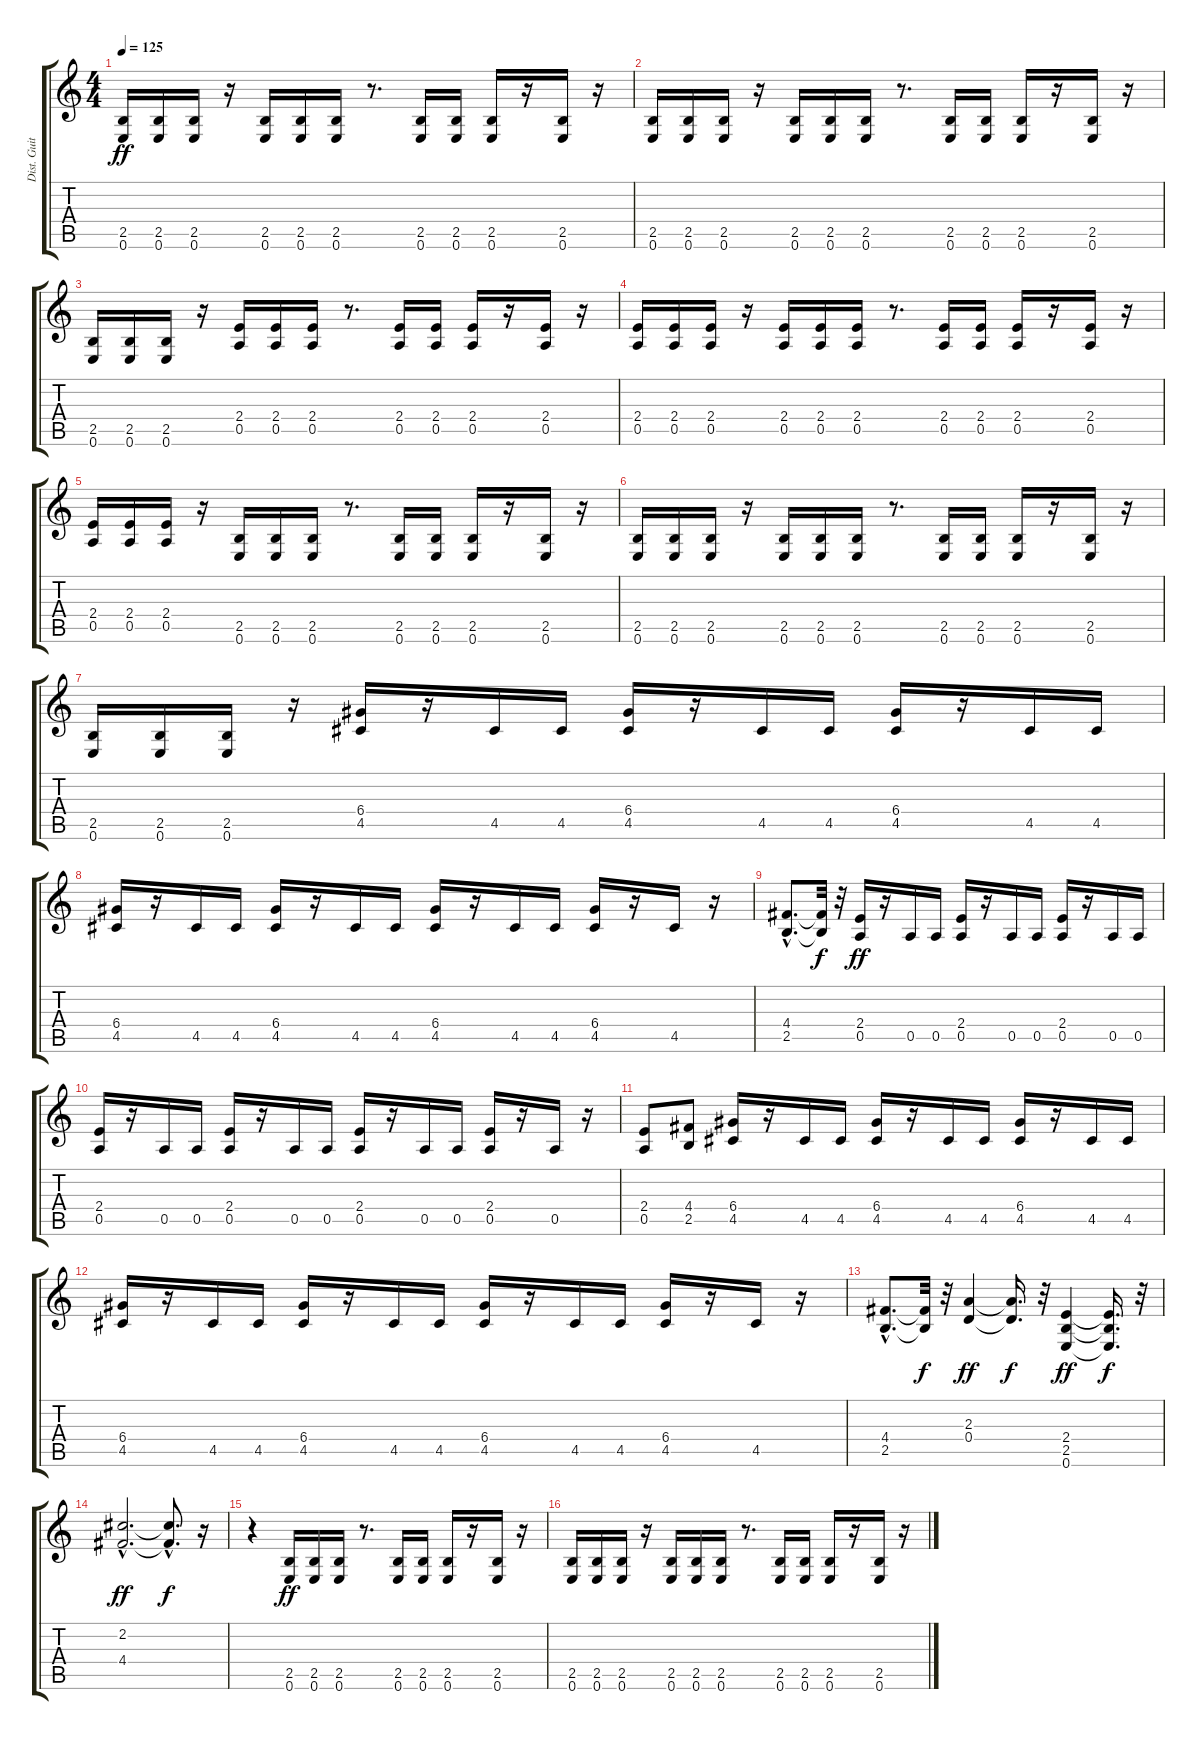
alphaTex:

\track ("Dist. Guitar I." "Dist. Guit") {instrument distortionguitar}
\staff {score tabs}
\tuning (E4 B3 G3 D3 A2 E2) {hide}
\ts (4 4)
\tempo 125
\clef g2
\ks c
(2.5 0.6).16{dy ff} (2.5 0.6).16 (2.5 0.6).16 r.16 (2.5 0.6).16 (2.5 0.6).16 (2.5 0.6).16 r.8{d} (2.5 0.6).16 (2.5 0.6).16 (2.5 0.6).16 r.16 (2.5 0.6).16 r.16 |
(2.5 0.6).16 (2.5 0.6).16 (2.5 0.6).16 r.16 (2.5 0.6).16 (2.5 0.6).16 (2.5 0.6).16 r.8{d} (2.5 0.6).16 (2.5 0.6).16 (2.5 0.6).16 r.16 (2.5 0.6).16 r.16 |
(2.5 0.6).16 (2.5 0.6).16 (2.5 0.6).16 r.16 (2.4 0.5).16 (2.4 0.5).16 (2.4 0.5).16 r.8{d} (2.4 0.5).16 (2.4 0.5).16 (2.4 0.5).16 r.16 (2.4 0.5).16 r.16 |
(2.4 0.5).16 (2.4 0.5).16 (2.4 0.5).16 r.16 (2.4 0.5).16 (2.4 0.5).16 (2.4 0.5).16 r.8{d} (2.4 0.5).16 (2.4 0.5).16 (2.4 0.5).16 r.16 (2.4 0.5).16 r.16 |
(2.4 0.5).16 (2.4 0.5).16 (2.4 0.5).16 r.16 (2.5 0.6).16 (2.5 0.6).16 (2.5 0.6).16 r.8{d} (2.5 0.6).16 (2.5 0.6).16 (2.5 0.6).16 r.16 (2.5 0.6).16 r.16 |
(2.5 0.6).16 (2.5 0.6).16 (2.5 0.6).16 r.16 (2.5 0.6).16 (2.5 0.6).16 (2.5 0.6).16 r.8{d} (2.5 0.6).16 (2.5 0.6).16 (2.5 0.6).16 r.16 (2.5 0.6).16 r.16 |
(2.5 0.6).16 (2.5 0.6).16 (2.5 0.6).16 r.16 (6.4 4.5).16 r.16 4.5.16 4.5.16 (6.4 4.5).16 r.16 4.5.16 4.5.16 (6.4 4.5).16 r.16 4.5.16 4.5.16 |
(6.4 4.5).16 r.16 4.5.16 4.5.16 (6.4 4.5).16 r.16 4.5.16 4.5.16 (6.4 4.5).16 r.16 4.5.16 4.5.16 (6.4 4.5).16 r.16 4.5.16 r.16 |
(4.4{hac} 2.5{hac}).8{d} (4.4{t} 2.5{t}).32{dy f} r.32 (2.4 0.5).16{dy ff} r.16 0.5.16 0.5.16 (2.4 0.5).16 r.16 0.5.16 0.5.16 (2.4 0.5).16 r.16 0.5.16 0.5.16 |
(2.4 0.5).16 r.16 0.5.16 0.5.16 (2.4 0.5).16 r.16 0.5.16 0.5.16 (2.4 0.5).16 r.16 0.5.16 0.5.16 (2.4 0.5).16 r.16 0.5.16 r.16 |
(2.4 0.5).8 (4.4 2.5).8 (6.4 4.5).16 r.16 4.5.16 4.5.16 (6.4 4.5).16 r.16 4.5.16 4.5.16 (6.4 4.5).16 r.16 4.5.16 4.5.16 |
(6.4 4.5).16 r.16 4.5.16 4.5.16 (6.4 4.5).16 r.16 4.5.16 4.5.16 (6.4 4.5).16 r.16 4.5.16 4.5.16 (6.4 4.5).16 r.16 4.5.16 r.16 |
(4.4{hac} 2.5{hac}).8{d} (4.4{t} 2.5{t}).32{dy f} r.32 (2.3 0.4).4{dy ff} (2.3{t} 0.4{t}).16{d dy f} r.32 (2.4 2.5 0.6).4{dy ff} (2.4{t} 2.5{t} 0.6{t}).16{d dy f} r.32 |
(2.2{hac} 4.4{hac}).2{d dy ff} (2.2{hac t} 4.4{hac t}).8{d dy f} r.16 |
r.4 (2.5 0.6).16{dy ff} (2.5 0.6).16 (2.5 0.6).16 r.8{d} (2.5 0.6).16 (2.5 0.6).16 (2.5 0.6).16 r.16 (2.5 0.6).16 r.16 |
(2.5 0.6).16 (2.5 0.6).16 (2.5 0.6).16 r.16 (2.5 0.6).16 (2.5 0.6).16 (2.5 0.6).16 r.8{d} (2.5 0.6).16 (2.5 0.6).16 (2.5 0.6).16 r.16 (2.5 0.6).16 r.16
